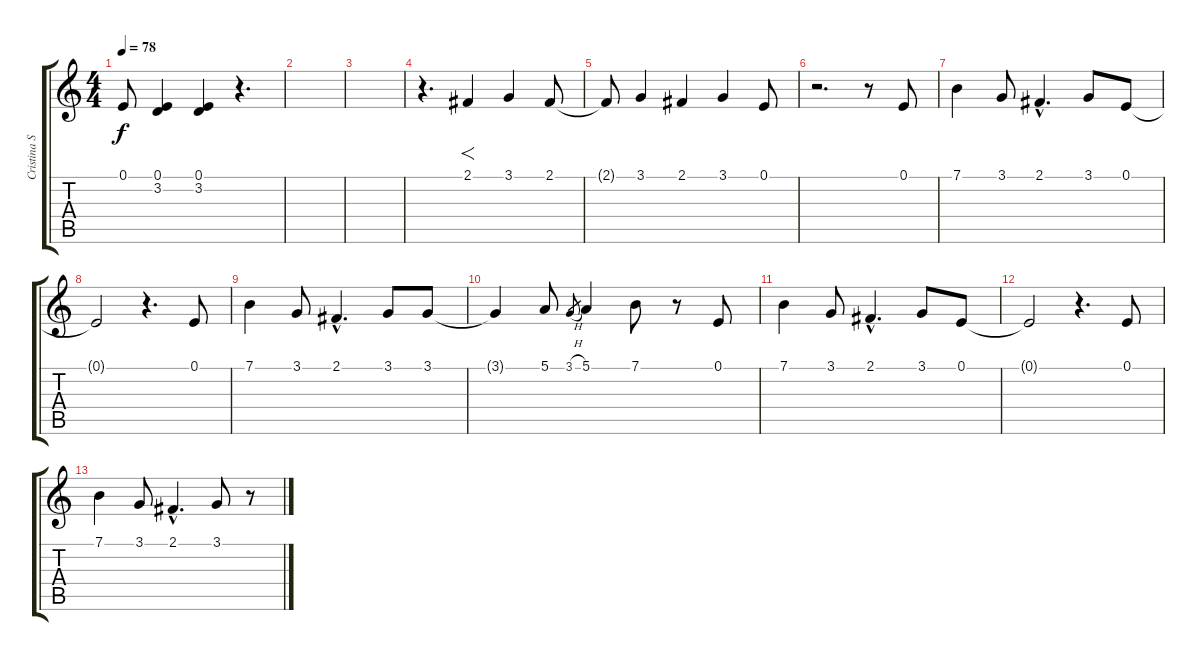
\track ("Cristina Scabbia" "Cristina S") {instrument lead2sawtooth}
\staff {score tabs}
\tuning (E4 B3 G3 D3 A2 E2) {hide}
\ts (4 4)
\tempo 78
\clef g2
\ks c
0.1{t}.8{dy f} (0.1 3.2).4 (0.1 3.2).4 r.4{d} |
|
|
r.4{d} 2.1.4{f} 3.1.4 2.1.8 |
2.1{t}.8 3.1.4 2.1.4 3.1.4 0.1.8 |
r.2{d} r.8 0.1.8 |
7.1.4 3.1.8 2.1{hac}.4{d} 3.1.8 0.1.8 |
0.1{t}.2 r.4{d} 0.1.8 |
7.1.4 3.1.8 2.1{hac}.4{d} 3.1.8 3.1.8 |
3.1{t}.4 5.1.8 3.1{h}.8{gr} 5.1.4 7.1.8 r.8 0.1.8 |
7.1.4 3.1.8 2.1{hac}.4{d} 3.1.8 0.1.8 |
0.1{t}.2 r.4{d} 0.1.8 |
7.1.4 3.1.8 2.1{hac}.4{d} 3.1.8 r.8
